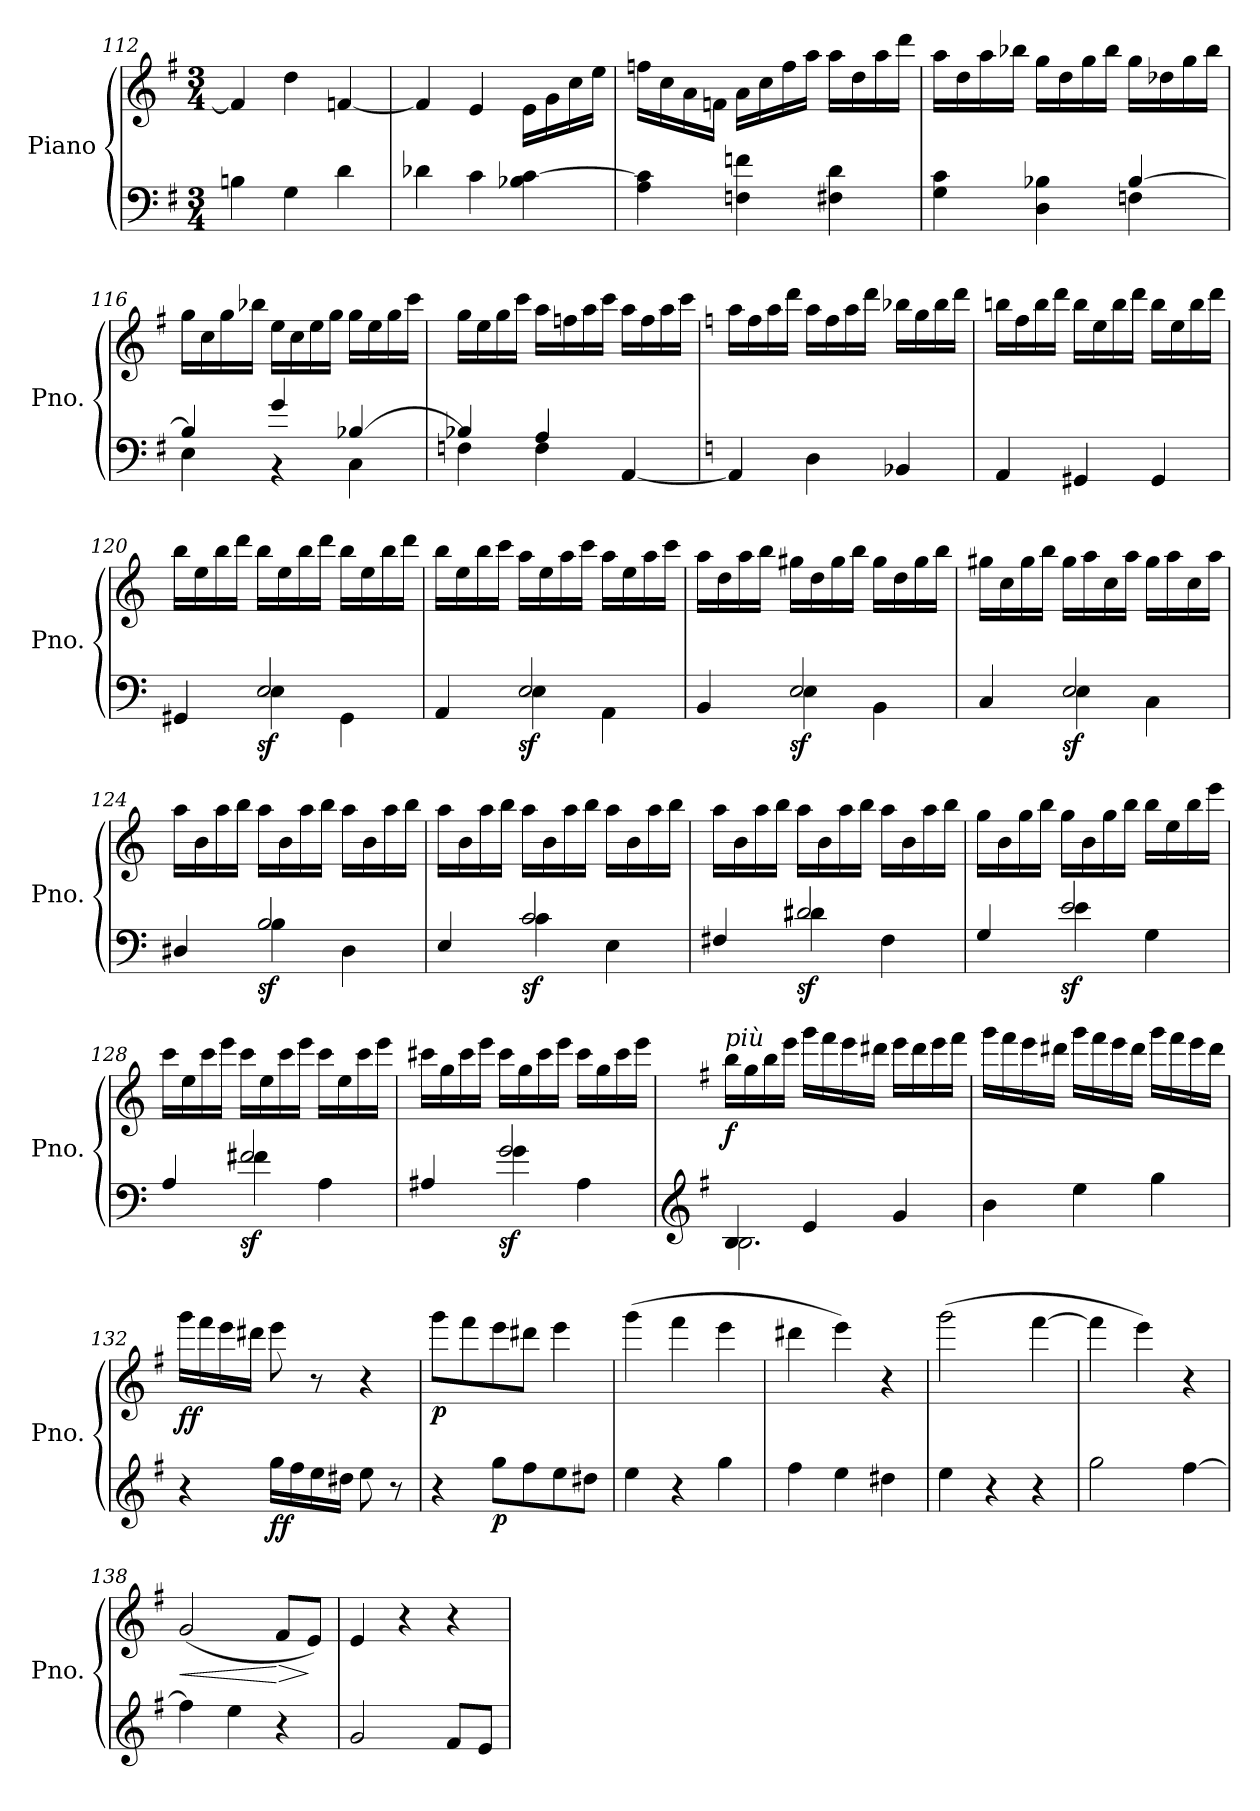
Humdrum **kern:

**kern	**kern	**dynam
*part1	*part1	*part1
*staff2	*staff1	*staff1/2
*I"Piano	*	*
*I'Pno.	*	*
*clefF4	*clefG2	*
*k[f#]	*k[f#]	*
*M3/4	*M3/4	*
=112	=112	=112
4Bn\	4f/]	.
4G\	4dd\	.
4d\	[4fn/	.
=113	=113	=113
4d-X\	4f/]	.
4c\	4e/	.
4B-X\ [4c\	16e\LL	.
.	16g\	.
.	16cc\	.
.	16ee\JJ	.
!!LO:PB:g=z
=114	=114	=114
4A\ 4c\]	16ffn\LL	.
.	16cc\	.
.	16a\	.
.	16fn\JJ	.
4Fn\ 4fn\	16a\LL	.
.	16cc\	.
.	16ff\	.
.	16aa\JJ	.
4F#X\ 4d\	16aa\LL	.
.	16dd\	.
.	16aa\	.
.	16ddd\JJ	.
=115	=115	=115
*^	*^	*
4G\ 4c\	2ryy	16aa\LL	2ryy	.
.	.	16dd\	.	.
.	.	16aa\	.	.
.	.	16bb-X\JJ	.	.
4D\ 4B-X\	.	16gg\LL	.	.
.	.	16dd\	.	.
.	.	16gg\	.	.
.	.	16bb-\JJ	.	.
[4B-/	4Fn\	16gg\LL	4ryy	.
.	.	16dd-X\	.	.
.	.	16gg\	.	.
.	.	16bb-\JJ	.	.
*	*	*v	*v	*
=116	=116	=116	=116
4B-/]	4E\	16gg\LL	.
.	.	16cc\	.
.	.	16gg\	.
.	.	16bb-X\JJ	.
4g/	4r	16ee\LL	.
.	.	16cc\	.
.	.	16ee\	.
.	.	16gg\JJ	.
[4B-X/	4C\	16gg\LL	.
.	.	16ee\	.
.	.	16gg\	.
.	.	16ccc\JJ	.
!!LO:LB:g=z
=117	=117	=117	=117
*	*	*^	*
4B-X/]	4Fn\	16gg\LL	2ryy	.
.	.	16ee\	.	.
.	.	16gg\	.	.
.	.	16ccc\JJ	.	.
4A/	4F\	16aa\LL	.	.
.	.	16ffn\	.	.
.	.	16aa\	.	.
.	.	16ccc\JJ	.	.
[4AA/	4ryy	16aa\LL	4ryy	.
.	.	16ff\	.	.
.	.	16aa\	.	.
.	.	16ccc\JJ	.	.
*v	*v	*	*	*
*	*v	*v	*
=118	=118	=118
*k[]	*k[]	*
!	!	!LO:DY:b
4AA/]	16aa\LL	other-dynamics
.	16ff\	.
.	16aa\	.
.	16ddd\JJ	.
4D\	16aa\LL	.
.	16ff\	.
.	16aa\	.
.	16ddd\JJ	.
4BB-X/	16bb-X\LL	.
.	16gg\	.
.	16bb-\	.
.	16ddd\JJ	.
!!LO:LB:g=z
=119	=119	=119
4AA/	16bbn\LL	.
.	16ff\	.
.	16bb\	.
.	16ddd\JJ	.
4GG#X/	16bb\LL	.
.	16ee\	.
.	16bb\	.
.	16ddd\JJ	.
4GG#/	16bb\LL	.
.	16ee\	.
.	16bb\	.
.	16ddd\JJ	.
!!LO:LB:g=z
=120	=120	=120
*^	*^	*
4GG#X/	4ryy	16bb\LL	4ryy	.
.	.	16ee\	.	.
.	.	16bb\	.	.
.	.	16ddd\JJ	.	.
!	!	!	!	!LO:DY:b=2
2E/	4E\	16bb\LL	2ryy	sf
.	.	16ee\	.	.
.	.	16bb\	.	.
.	.	16ddd\JJ	.	.
.	4GG#\	16bb\LL	.	.
.	.	16ee\	.	.
.	.	16bb\	.	.
.	.	16ddd\JJ	.	.
=121	=121	=121	=121	=121
4AA/	4ryy	16bb\LL	4ryy	.
.	.	16ee\	.	.
.	.	16bb\	.	.
.	.	16ccc\JJ	.	.
!	!	!	!	!LO:DY:b=2
2E/	4E\	16aa\LL	2ryy	sf
.	.	16ee\	.	.
.	.	16aa\	.	.
.	.	16ccc\JJ	.	.
.	4AA\	16aa\LL	.	.
.	.	16ee\	.	.
.	.	16aa\	.	.
.	.	16ccc\JJ	.	.
=122	=122	=122	=122	=122
4BB/	4ryy	16aa\LL	4ryy	.
.	.	16dd\	.	.
.	.	16aa\	.	.
.	.	16bb\JJ	.	.
!	!	!	!	!LO:DY:b=2
2E/	4E\	16gg#X\LL	2ryy	sf
.	.	16dd\	.	.
.	.	16gg#\	.	.
.	.	16bb\JJ	.	.
.	4BB\	16gg#\LL	.	.
.	.	16dd\	.	.
.	.	16gg#\	.	.
.	.	16bb\JJ	.	.
!!LO:LB:g=z	!!
=123	=123	=123	=123	=123
4C/	4ryy	16gg#X\LL	4ryy	.
.	.	16cc\	.	.
.	.	16gg#\	.	.
.	.	16bb\JJ	.	.
!	!	!	!	!LO:DY:b=2
2E/	4E\	16gg#\LL	2ryy	sf
.	.	16aa\	.	.
.	.	16cc\	.	.
.	.	16aa\JJ	.	.
.	4C\	16gg#\LL	.	.
.	.	16aa\	.	.
.	.	16cc\	.	.
.	.	16aa\JJ	.	.
=124	=124	=124	=124	=124
4D#X/	4ryy	16aa\LL	4ryy	.
.	.	16b\	.	.
.	.	16aa\	.	.
.	.	16bb\JJ	.	.
!	!	!	!	!LO:DY:b=2
2B/	4B\	16aa\LL	2ryy	sf
.	.	16b\	.	.
.	.	16aa\	.	.
.	.	16bb\JJ	.	.
.	4D#\	16aa\LL	.	.
.	.	16b\	.	.
.	.	16aa\	.	.
.	.	16bb\JJ	.	.
=125	=125	=125	=125	=125
4E/	4ryy	16aa\LL	4ryy	.
.	.	16b\	.	.
.	.	16aa\	.	.
.	.	16bb\JJ	.	.
!	!	!	!	!LO:DY:b=2
2c/	4c\	16aa\LL	2ryy	sf
.	.	16b\	.	.
.	.	16aa\	.	.
.	.	16bb\JJ	.	.
.	4E\	16aa\LL	.	.
.	.	16b\	.	.
.	.	16aa\	.	.
.	.	16bb\JJ	.	.
!!LO:LB:g=z	!!
=126	=126	=126	=126	=126
4F#X/	4ryy	16aa\LL	4ryy	.
.	.	16b\	.	.
.	.	16aa\	.	.
.	.	16bb\JJ	.	.
!	!	!	!	!LO:DY:b=2
2d#X/	4d#\	16aa\LL	2ryy	sf
.	.	16b\	.	.
.	.	16aa\	.	.
.	.	16bb\JJ	.	.
.	4F#\	16aa\LL	.	.
.	.	16b\	.	.
.	.	16aa\	.	.
.	.	16bb\JJ	.	.
=127	=127	=127	=127	=127
4G/	4ryy	16gg\LL	4ryy	.
.	.	16b\	.	.
.	.	16gg\	.	.
.	.	16bb\JJ	.	.
!	!	!	!	!LO:DY:b=2
2e/	4e\	16gg\LL	2ryy	sf
.	.	16b\	.	.
.	.	16gg\	.	.
.	.	16bb\JJ	.	.
.	4G\	16bb\LL	.	.
.	.	16ee\	.	.
.	.	16bb\	.	.
.	.	16eee\JJ	.	.
=128	=128	=128	=128	=128
4A/	4ryy	16ccc\LL	4ryy	.
.	.	16ee\	.	.
.	.	16ccc\	.	.
.	.	16eee\JJ	.	.
!	!	!	!	!LO:DY:b=2
2f#X/	4f#\	16ccc\LL	2ryy	sf
.	.	16ee\	.	.
.	.	16ccc\	.	.
.	.	16eee\JJ	.	.
.	4A\	16ccc\LL	.	.
.	.	16ee\	.	.
.	.	16ccc\	.	.
.	.	16eee\JJ	.	.
!!LO:PB:g=z	!!
=129	=129	=129	=129	=129
4A#X/	4ryy	16ccc#X\LL	4ryy	.
.	.	16gg\	.	.
.	.	16ccc#\	.	.
.	.	16eee\JJ	.	.
!	!	!	!	!LO:DY:b=2
2g/	4g\	16ccc#\LL	2ryy	sf
.	.	16gg\	.	.
.	.	16ccc#\	.	.
.	.	16eee\JJ	.	.
.	4A#\	16ccc#\LL	.	.
.	.	16gg\	.	.
.	.	16ccc#\	.	.
.	.	16eee\JJ	.	.
*	*	*v	*v	*
=130	=130	=130	=130
*clefG2	*	*	*
*k[f#]	*	*k[f#]	*
!	!	!LO:TX:a:i:t=più	!
!	!	!	!LO:DY:b
4B/	2.B\	16bb\LL	f
.	.	16gg\	.
.	.	16bb\	.
.	.	16eee\JJ	.
4e/	.	16ggg\LL	.
.	.	16fff#\	.
.	.	16eee\	.
.	.	16ddd#X\JJ	.
4g/	.	16eee\LL	.
.	.	16ddd#\	.
.	.	16eee\	.
.	.	16fff#\JJ	.
*v	*v	*	*
!!LO:LB:g=z
=131	=131	=131
4b\	16ggg\LL	.
.	16fff#\	.
.	16eee\	.
.	16ddd#X\JJ	.
4ee\	16ggg\LL	.
.	16fff#\	.
.	16eee\	.
.	16ddd#\JJ	.
4gg\	16ggg\LL	.
.	16fff#\	.
.	16eee\	.
.	16ddd#\JJ	.
!!LO:LB:g=z
=132	=132	=132
!	!	!LO:DY:b
4r	16ggg\LL	ff
.	16fff#\	.
.	16eee\	.
.	16ddd#X\JJ	.
!	!	!LO:DY:b=2
16gg\LL	8eee\	ff
16ff#\	.	.
16ee\	8r	.
16dd#X\JJ	.	.
8ee\	4r	.
8r	.	.
=133	=133	=133
!	!	!LO:DY:b
4r	8ggg\L	p
.	8fff#\	.
!	!	!LO:DY:b=2
8gg\L	8eee\	p
8ff#\	8ddd#X\J	.
8ee\	4eee\	.
8dd#X\J	.	.
=134	=134	=134
!	!	!LO:DY:b
4ee\	(4ggg\	other-dynamics
4r	4fff#\	.
4gg\	4eee\	.
=135	=135	=135
4ff#\	4ddd#X\	.
4ee\	4eee\)	.
4dd#X\	4r	.
=136	=136	=136
4ee\	(2ggg\	.
4r	.	.
4r	[4fff#\	.
=137	=137	=137
2gg\	4fff#\]	.
.	4eee\)	.
[4ff#\	4r	.
!!LO:LB:g=z
=138	=138	=138
!	!	!LO:HP:b
4ff#\]	(2g/	<
4ee\	.	.
!	!	!LO:HP:n=1:b
4r	8f#/L	[ >
.	8e/J)	]
!!LO:LB:g=z
=139	=139	=139
2g/	4e/	.
.	4r	.
8f#/L	4r	.
8e/J	.	.
=	=	=
*-	*-	*-
